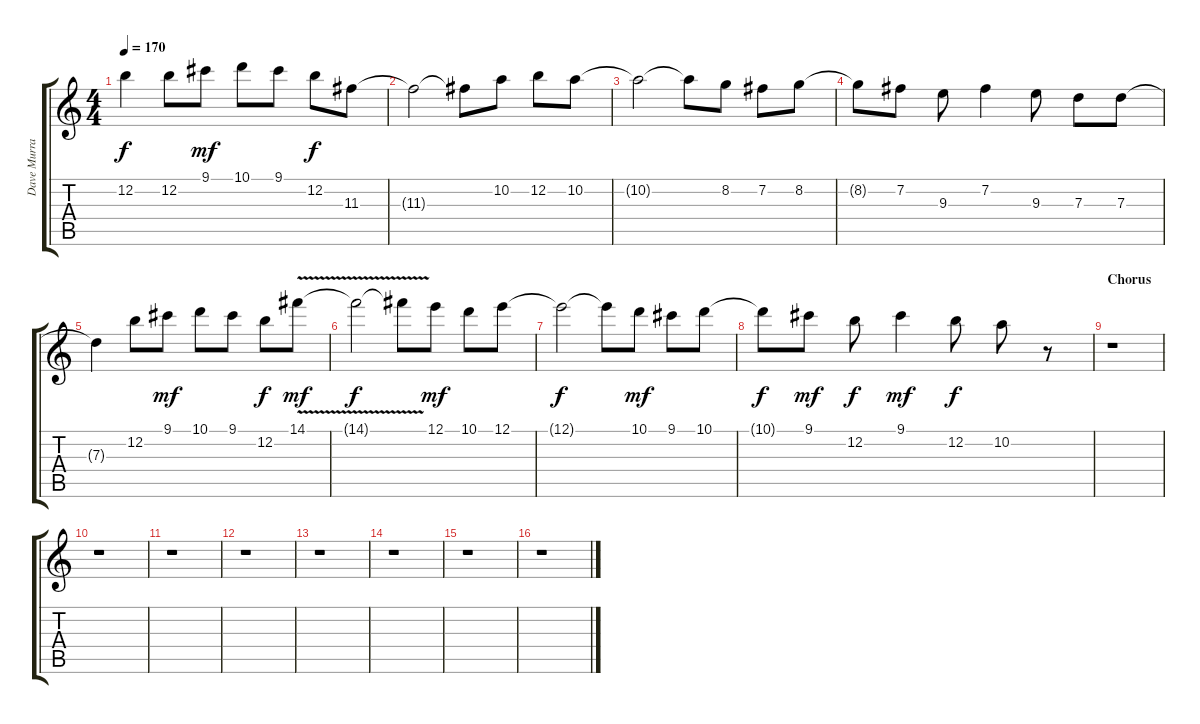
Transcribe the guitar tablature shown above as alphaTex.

\track ("Dave Murray" "Dave Murra") {instrument overdrivenguitar}
\staff {score tabs}
\tuning (E4 B3 G3 D3 A2 E2) {hide}
\ts (4 4)
\tempo 170
\clef g2
\ks c
12.2{t}.4{dy f} 12.2.8 9.1.8{dy mf} 10.1.8 9.1.8 12.2.8{dy f} 11.3.8 |
11.3{t}.2 11.3{t}.8 10.2.8 12.2.8 10.2.8 |
10.2{t}.2 10.2{t}.8 8.2.8 7.2.8 8.2.8 |
8.2{t}.8 7.2.8 9.3.8 7.2.4 9.3.8 7.3.8 7.3.8 |
7.3{t}.4 12.2.8 9.1.8{dy mf} 10.1.8 9.1.8 12.2.8{dy f} 14.1{v}.8{dy mf} |
14.1{v t}.2{dy f} 14.1{t}.8 12.1.8{dy mf} 10.1.8 12.1.8 |
12.1{t}.2{dy f} 12.1{t}.8 10.1.8{dy mf} 9.1.8 10.1.8 |
10.1{t}.8{dy f} 9.1.8{dy mf} 12.2.8{dy f} 9.1.4{dy mf} 12.2.8{dy f} 10.2.8 r.8 |
\section ("" "Chorus")
r.1 |
r.1 |
r.1 |
r.1 |
r.1 |
r.1 |
r.1 |
r.1
